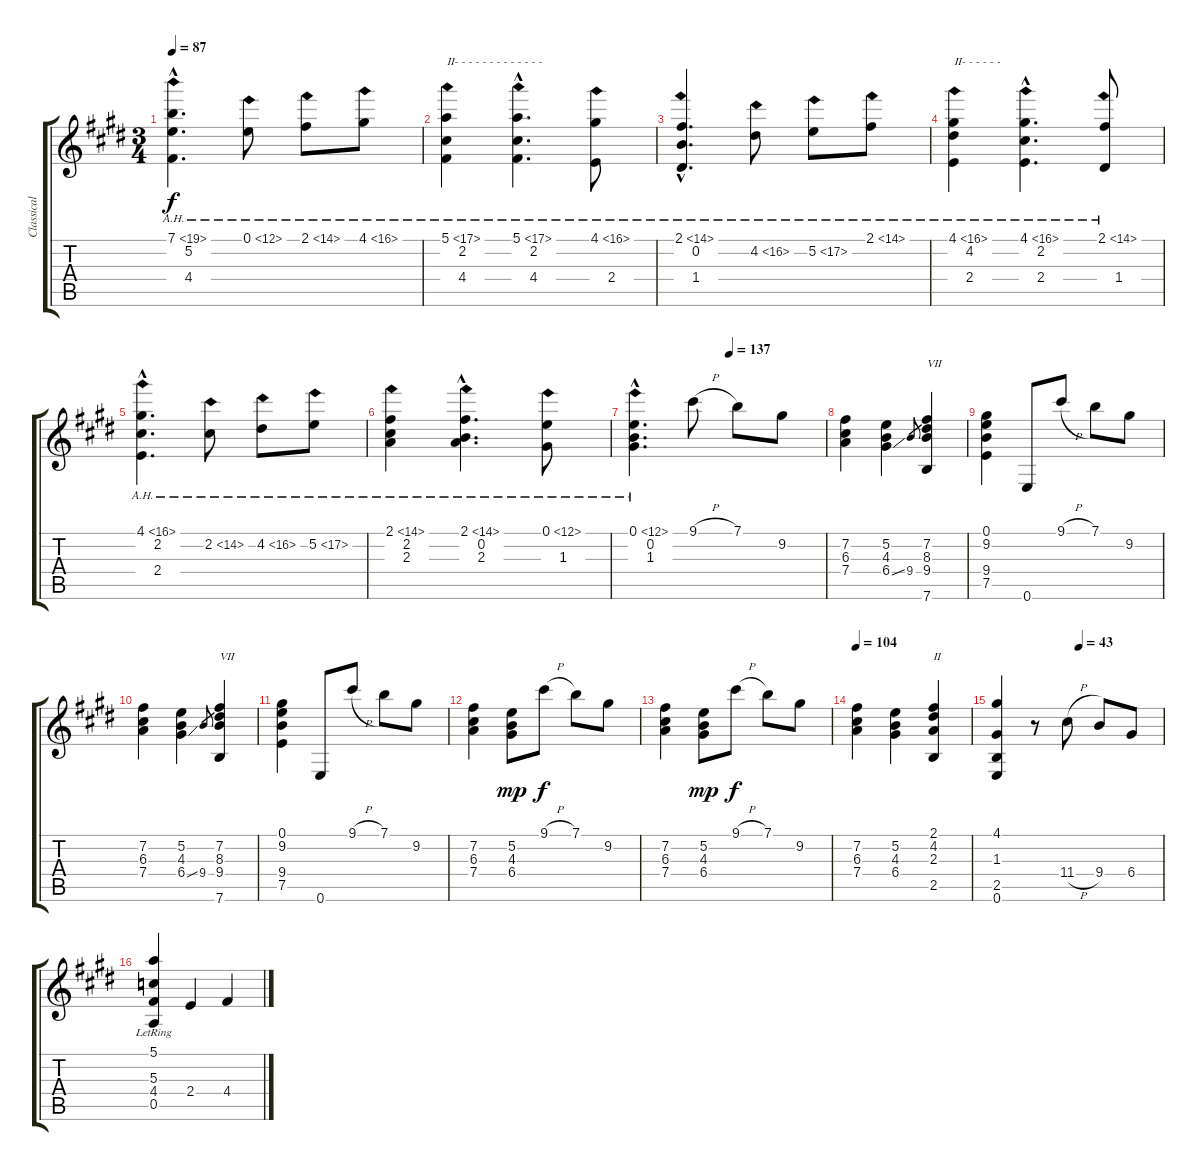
\track ("Classical guitar" "Classical ") {instrument acousticguitarnylon}
\staff {score tabs}
\tuning (E4 B3 G3 D3 A2 E2) {hide}
\ts (3 4)
\tempo 87
\clef g2
\ks c#minor
(7.1{ah 12 hac} 5.2{hac} 4.4{hac}).4{d dy f} 0.1{ah 12}.8 2.1{ah 12}.8 4.1{ah 12}.8 |
(5.1{ah 12} 2.2 4.4).4{txt "II- - - - - - - - - - - - -"} (5.1{ah 12 hac} 2.2{hac} 4.4{hac}).4{d} (4.1{ah 12} 2.4).8 |
(2.1{ah 12 hac} 0.2{hac} 1.4{hac}).4{d} 4.2{ah 12}.8 5.2{ah 12}.8 2.1{ah 12}.8 |
(4.1{ah 12} 4.2 2.4).4{txt "II- - - - - -"} (4.1{ah 12 hac} 2.2{hac} 2.4{hac}).4{d} (2.1{ah 12} 1.4).8 |
(4.1{ah 12 hac} 2.2{hac} 2.4{hac}).4{d} 2.2{ah 12}.8 4.2{ah 12}.8 5.2{ah 12}.8 |
(2.1{ah 12} 2.2 2.3).4 (2.1{ah 12 hac} 0.2{hac} 2.3{hac}).4{d} (0.1{ah 12} 1.3).8 |
\tempo (137 0.5)
(0.1{ah 12 hac} 0.2{hac} 1.3{hac}).4{d} 9.1{h}.8 7.1.8 9.2.8 |
(7.2 6.3 7.4).4 (5.2 4.3 6.4{ss}).4 9.4.8{gr} (7.2 8.3 9.4 7.6).4{txt "VII"} |
(0.1 9.2 9.4 7.5).4 0.6.8 9.1{h}.8 7.1.8 9.2.8 |
(7.2 6.3 7.4).4 (5.2 4.3 6.4{ss}).4 9.4.8{gr} (7.2 8.3 9.4 7.6).4{txt "VII"} |
(0.1 9.2 9.4 7.5).4 0.6.8 9.1{h}.8 7.1.8 9.2.8 |
(7.2 6.3 7.4).4 (5.2 4.3 6.4).8{dy mp} 9.1{h}.8{dy f} 7.1.8 9.2.8 |
(7.2 6.3 7.4).4 (5.2 4.3 6.4).8{dy mp} 9.1{h}.8{dy f} 7.1.8 9.2.8 |
\tempo 104
(7.2 6.3 7.4).4 (5.2 4.3 6.4).4 (2.1 4.2 2.3 2.5).4{txt "II"} |
\tempo (43 0.5)
(4.1 1.3 2.5 0.6).4 r.8 11.4{h}.8 9.4.8 6.4.8 |
(5.1{lr} 5.3{lr} 4.4 0.5{lr}).4 2.4.4 4.4.4
